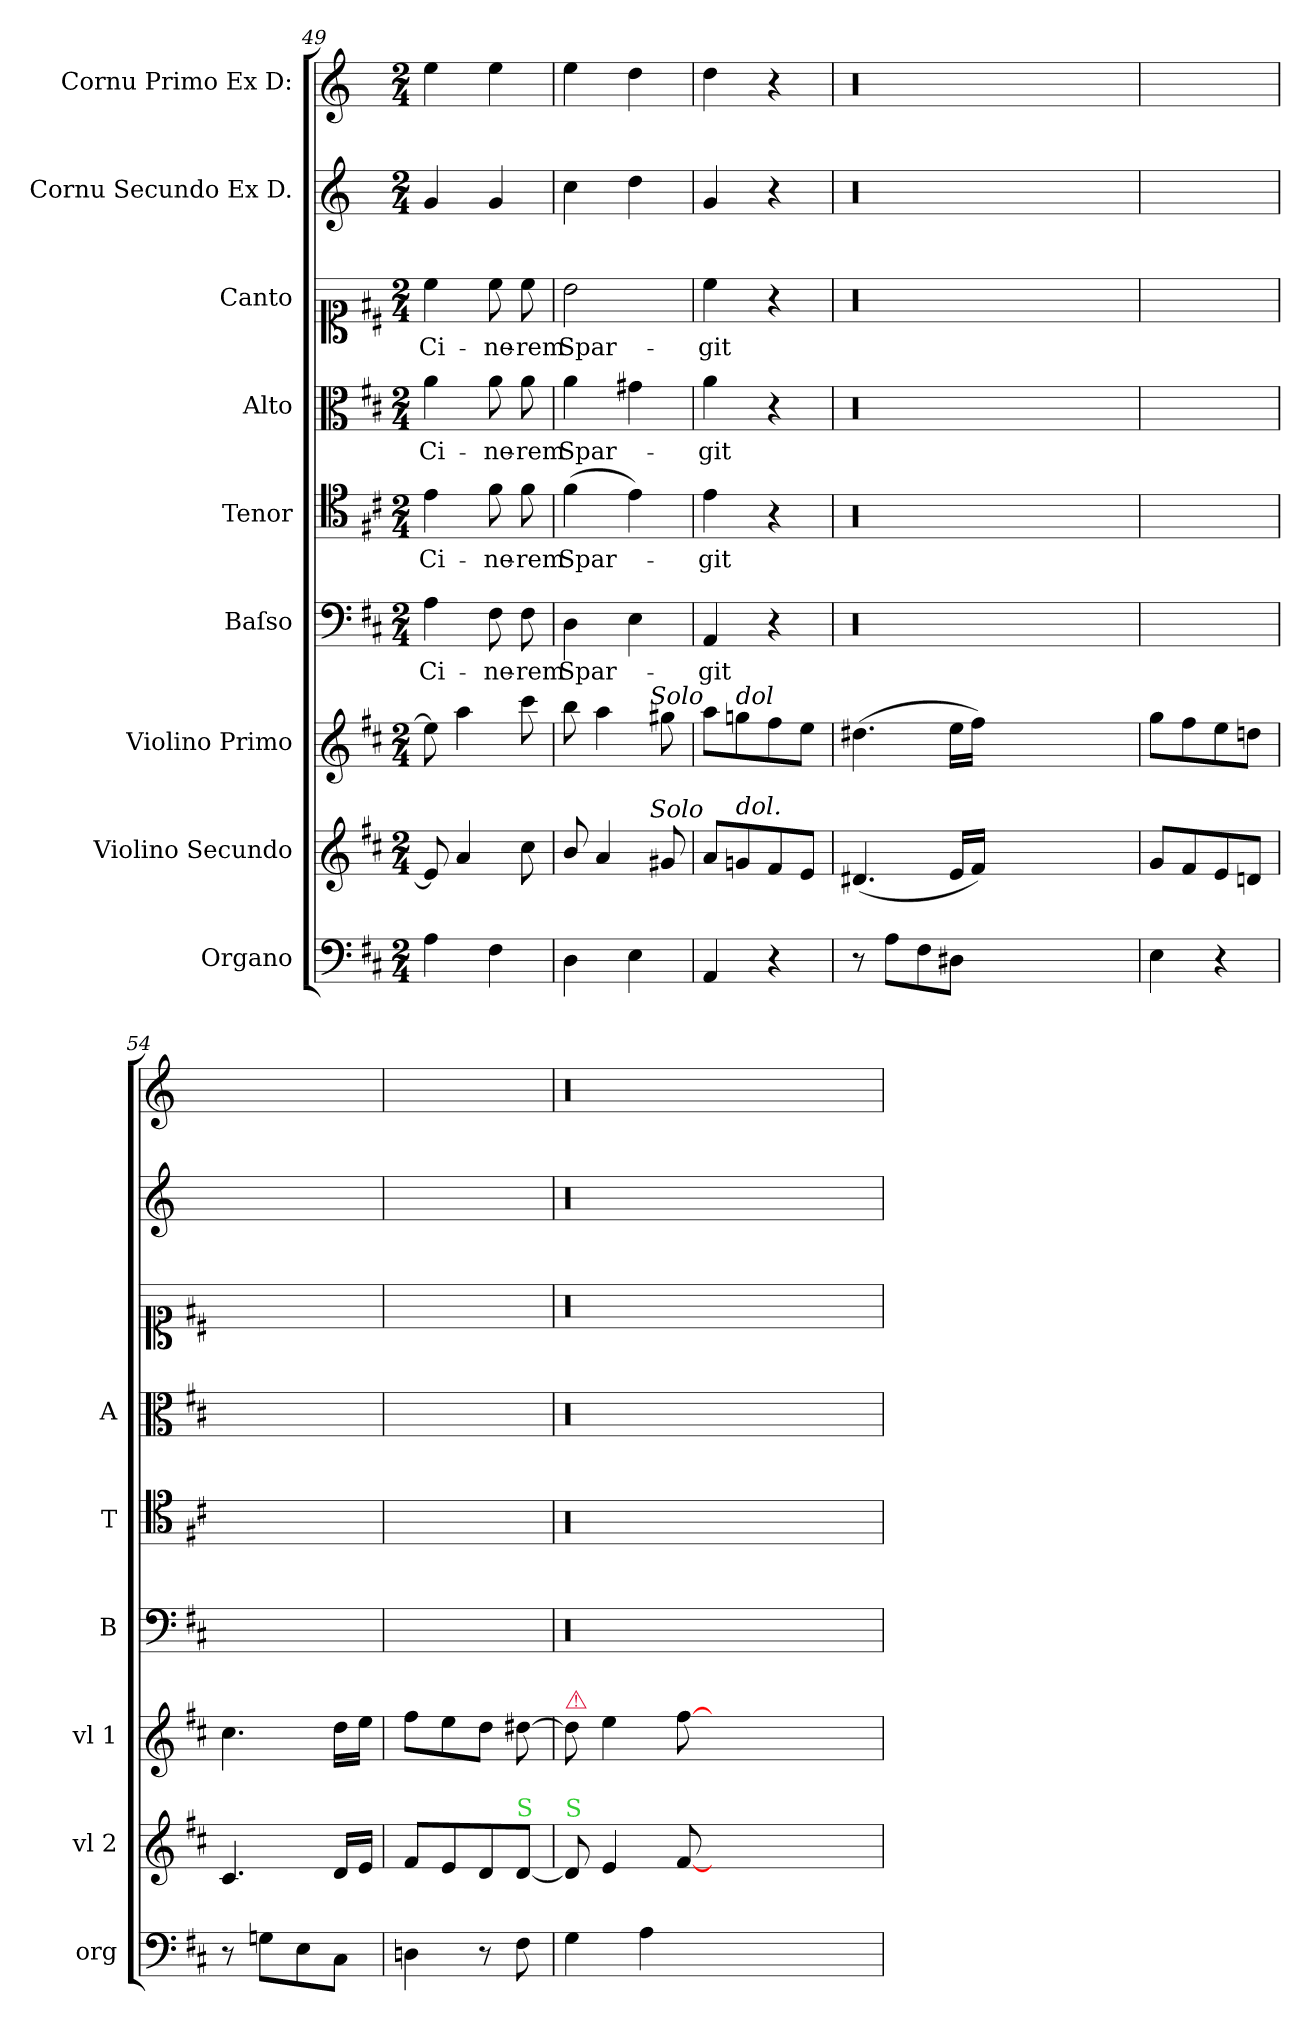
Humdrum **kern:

**kern	**dynam	**kern	**kern	**kern	**text	**kern	**text	**kern	**text	**kern	**text	**kern	**kern
*part9	*part9	*part8	*part7	*part6	*part6	*part5	*part5	*part4	*part4	*part3	*part3	*part2	*part1
*staff9	*staff9	*staff8	*staff7	*staff6	*staff6	*staff5	*staff5	*staff4	*staff4	*staff3	*staff3	*staff2	*staff1
*I"Organo	*	*I"Violino Secundo	*I"Violino Primo	*I"Baſso	*	*I"Tenor	*	*I"Alto	*	*I"Canto	*	*I"Cornu Secundo Ex D.	*I"Cornu Primo Ex D:
*I'org	*	*I'vl 2	*I'vl 1	*I'B	*	*I'T	*	*I'A	*	*	*	*	*
*clefF4	*	*clefG2	*clefG2	*clefF4	*	*clefC4	*	*clefC3	*	*clefC1	*	*clefG2	*clefG2
*	*	*	*	*	*	*	*	*	*	*	*	*ITrd6c10	*ITrd6c10
*k[f#c#]	*	*k[f#c#]	*k[f#c#]	*k[f#c#]	*	*k[f#c#]	*	*k[f#c#]	*	*k[f#c#]	*	*k[f#c#]	*k[f#c#]
*D:	*	*D:	*D:	*D:	*	*D:	*	*D:	*	*D:	*	*D:	*D:
*M2/4	*	*M2/4	*M2/4	*M2/4	*	*M2/4	*	*M2/4	*	*M2/4	*	*M2/4	*M2/4
=49	=49	=49	=49	=49	=49	=49	=49	=49	=49	=49	=49	=49	=49
4A\	.	8e/]	8ee\]	4A\	Ci-	4e\	Ci-	4a\	Ci-	4cc#\	Ci-	4A/	4f#\
.	.	4a/	4aa\	.	.	.	.	.	.	.	.	.	.
4F#\	.	.	.	8F#\	-ne-	8f#\	-ne-	8a\	-ne-	8cc#\	-ne-	4A/	4f#\
.	.	8cc#\	8ccc#\	8F#\	-rem	8f#\	-rem	8a\	-rem	8cc#\	-rem	.	.
=50	=50	=50	=50	=50	=50	=50	=50	=50	=50	=50	=50	=50	=50
4D\	.	8b/	8bb\	4D\	Spar-	(4f#\	Spar-	4a\	Spar-	2b\	Spar-	4d\	4f#\
.	.	4a/	4aa\	.	.	.	.	.	.	.	.	.	.
4E\	.	.	.	4E\	.	4e\)	.	4g#X\	.	.	.	4e\	4e\
.	.	8g#X/	8gg#X\	.	.	.	.	.	.	.	.	.	.
=51	=51	=51	=51	=51	=51	=51	=51	=51	=51	=51	=51	=51	=51
!	!	!	!LO:TX:a:i:rj:t=Solo	!	!	!	!	!	!	!	!	!	!
!	!	!LO:TX:a:i:rj:t=Solo	!	!	!	!	!	!	!	!	!	!	!
4AA/	.	8a/L	8aa\L	4AA/	-git	4e\	-git	4a\	-git	4cc#\	-git	4A/	4e\
!	!	!	!LO:TX:a:i:t=dol	!	!	!	!	!	!	!	!	!	!
!	!	!LO:TX:a:i:t=dol.	!	!	!	!	!	!	!	!	!	!	!
.	.	8gn/	8ggn\	.	.	.	.	.	.	.	.	.	.
4r	.	8f#/	8ff#\	4r	.	4r	.	4r	.	4r	.	4r	4r
.	.	8e/J	8ee\J	.	.	.	.	.	.	.	.	.	.
=52	=52	=52	=52	=52	=52	=52	=52	=52	=52	=52	=52	=52	=52
!	!LO:DY:a:rj	!	!	!LO:N:vis=00	!	!LO:N:vis=00	!	!LO:N:vis=00	!	!LO:N:vis=00	!	!LO:N:vis=00	!LO:N:vis=00
8r	p&colon;	(4.d#X/	(4.dd#X\	0r	.	0r	.	0r	.	0r	.	0r	0r
8A\L	.	.	.	.	.	.	.	.	.	.	.	.	.
8F#\	.	.	.	.	.	.	.	.	.	.	.	.	.
8D#X\J	.	16e/LL	16ee\LL	.	.	.	.	.	.	.	.	.	.
.	.	16f#/JJ)	16ff#\JJ)	.	.	.	.	.	.	.	.	.	.
1.ryy	.	1.ryy	1.ryy	.	.	.	.	.	.	.	.	.	.
=53	=53	=53	=53	=53	=53	=53	=53	=53	=53	=53	=53	=53	=53
4E\	.	8g/L	8gg\L	2ryy	.	2ryy	.	2ryy	.	2ryy	.	2ryy	2ryy
.	.	8f#/	8ff#\	.	.	.	.	.	.	.	.	.	.
4r	.	8e/	8ee\	.	.	.	.	.	.	.	.	.	.
.	.	8dn/J	8ddn\J	.	.	.	.	.	.	.	.	.	.
=54	=54	=54	=54	=54	=54	=54	=54	=54	=54	=54	=54	=54	=54
8r	.	4.c#/	4.cc#\	2ryy	.	2ryy	.	2ryy	.	2ryy	.	2ryy	2ryy
8Gn\L	.	.	.	.	.	.	.	.	.	.	.	.	.
8E\	.	.	.	.	.	.	.	.	.	.	.	.	.
8C#\J	.	16d/LL	16dd\LL	.	.	.	.	.	.	.	.	.	.
.	.	16e/JJ	16ee\JJ	.	.	.	.	.	.	.	.	.	.
=55	=55	=55	=55	=55	=55	=55	=55	=55	=55	=55	=55	=55	=55
4Dn\	.	8f#/L	8ff#\L	2ryy	.	2ryy	.	2ryy	.	2ryy	.	2ryy	2ryy
.	.	8e/	8ee\	.	.	.	.	.	.	.	.	.	.
8r	.	8d/	8dd\J	.	.	.	.	.	.	.	.	.	.
!	!	!LO:TX:a:color=limegreen:t=S	!	!	!	!	!	!	!	!	!	!	!
8F#\	.	[8d/J	[8dd#X\	.	.	.	.	.	.	.	.	.	.
=56	=56	=56	=56	=56	=56	=56	=56	=56	=56	=56	=56	=56	=56
!	!	!	!LO:TX:a:color=crimson:t=⚠	!	!	!	!	!	!	!	!	!	!
!	!	!LO:TX:a:color=limegreen:t=S	!	!	!	!	!	!	!	!	!	!	!
!	!	!	!	!LO:N:vis=00	!	!LO:N:vis=00	!	!LO:N:vis=00	!	!LO:N:vis=00	!	!LO:N:vis=00	!LO:N:vis=00
4G\	.	8d/]	8dd#\]	0r	.	0r	.	0r	.	0r	.	0r	0r
.	.	4e/	4ee\	.	.	.	.	.	.	.	.	.	.
4A\	.	.	.	.	.	.	.	.	.	.	.	.	.
.	.	[8f#/	[8ff#\	.	.	.	.	.	.	.	.	.	.
1.ryy	.	1.ryy	1.ryy	.	.	.	.	.	.	.	.	.	.
=	=	=	=	=	=	=	=	=	=	=	=	=	=
*-	*-	*-	*-	*-	*-	*-	*-	*-	*-	*-	*-	*-	*-
